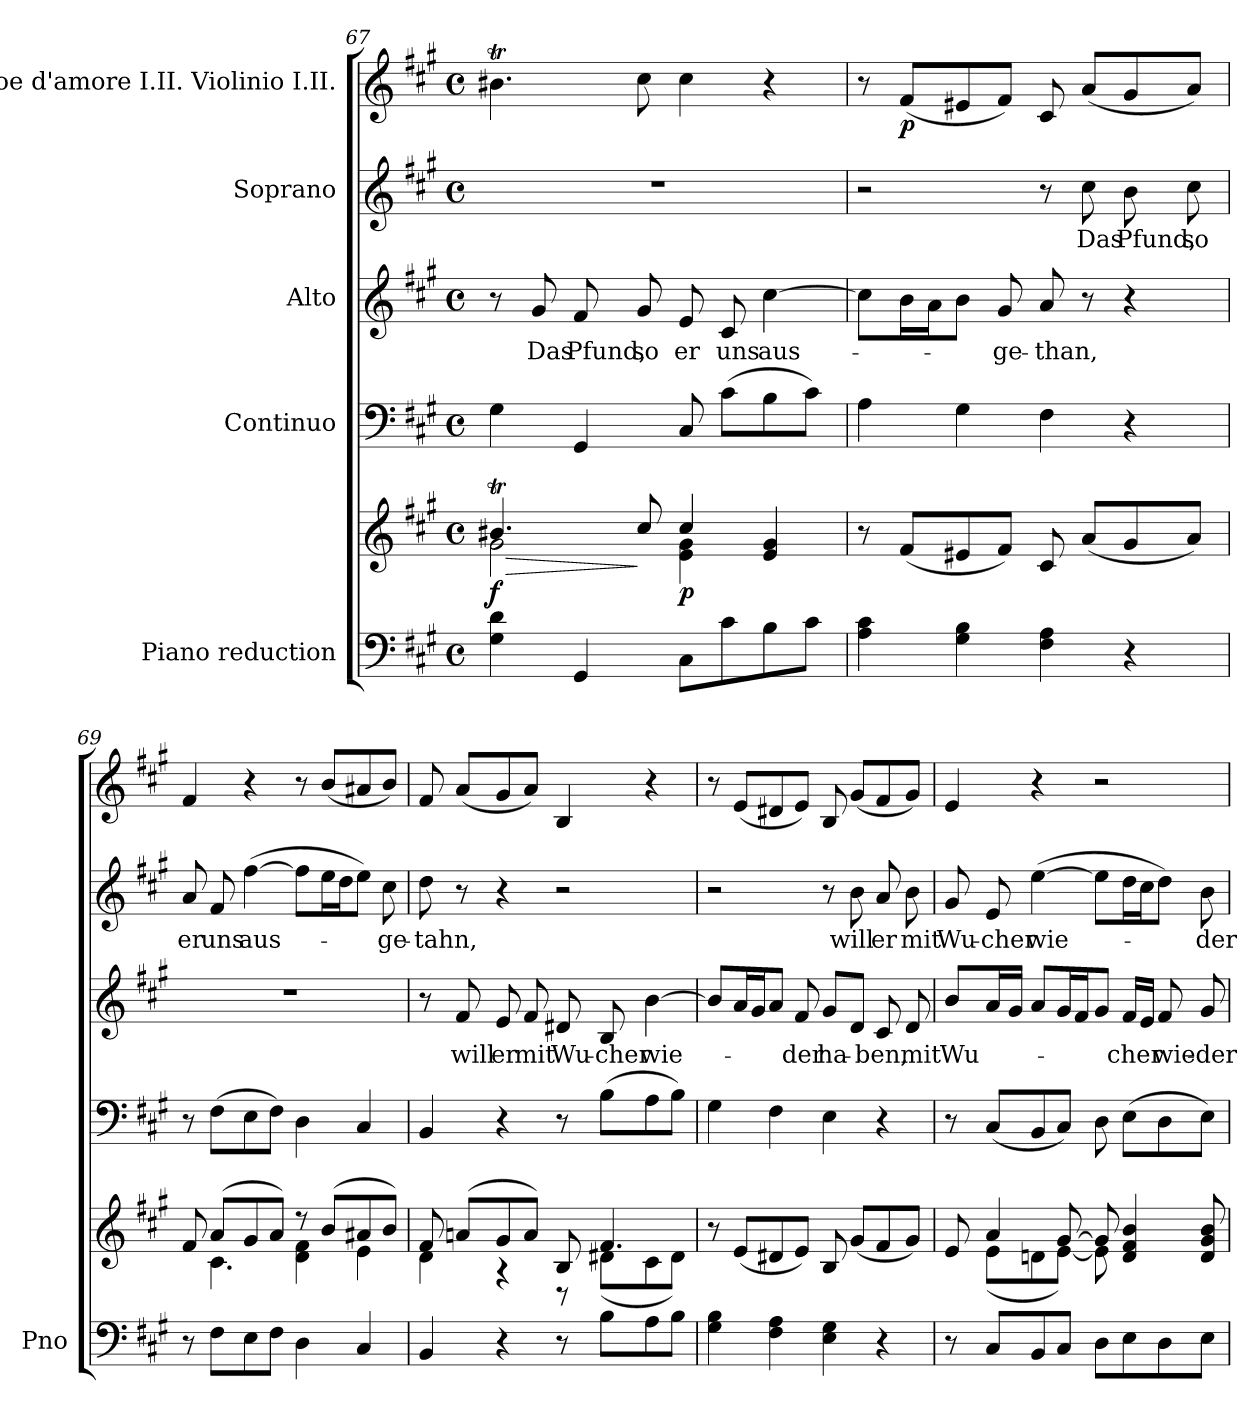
**kern	**kern	**dynam	**kern	**kern	**text	**kern	**text	**kern	**dynam
*part5	*part5	*part5	*part4	*part3	*part3	*part2	*part2	*part1	*part1
*staff6	*staff5	*staff5/6	*staff4	*staff3	*staff3	*staff2	*staff2	*staff1	*staff1
*I"Piano reduction	*	*	*I"Continuo	*I"Alto	*	*I"Soprano	*	*I"Oboe d'amore I.II. Violinio I.II.	*
*I'Pno	*	*	*	*	*	*	*	*	*
*clefF4	*clefG2	*	*clefF4	*clefG2	*	*clefG2	*	*clefG2	*
*k[f#c#g#]	*k[f#c#g#]	*	*k[f#c#g#]	*k[f#c#g#]	*	*k[f#c#g#]	*	*k[f#c#g#]	*
*M4/4	*M4/4	*	*M4/4	*M4/4	*	*M4/4	*	*M4/4	*
*met(c)	*met(c)	*	*met(c)	*met(c)	*	*met(c)	*	*met(c)	*
=67	=67	=67	=67	=67	=67	=67	=67	=67	=67
!	!	!LO:HP:b	!	!	!	!	!	!	!
*	*^	*	*	*	*	*	*	*	*
!	!	!	!LO:DY:n=1:b	!	!	!	!	!	!	!
4G#\ 4d\	4.b#Xt/	2g#\	> f	4G#\	8r	.	1r	.	4.b#Xt\	.
!	!	!	!	!	!	!LO:LY:b	!	!	!	!
.	.	.	.	.	8g#/	Das	.	.	.	.
!	!	!	!	!	!	!LO:LY:b	!	!	!	!
4GG#/	.	.	.	4GG#/	8f#/	Pfund,	.	.	.	.
!	!	!	!	!	!	!LO:LY:b	!	!	!	!
.	8cc#/	.	]	.	8g#/	so	.	.	8cc#\	.
!	!	!	!LO:DY:n=2:b	!	!	!LO:LY:b	!	!	!	!
8C#\L	4cc#/	4e\ 4g#\	p	8C#/	8e/	er	.	.	4cc#\	.
!	!	!	!	!	!	!LO:LY:b	!	!	!	!
8c#\	.	.	.	(8c#\L	8c#/	uns	.	.	.	.
!	!	!	!	!	!	!LO:LY:b	!	!	!	!
8B\	4e/ 4g#/	4ryy	.	8B\	[4cc#\	aus-	.	.	4r	.
8c#\J	.	.	.	8c#\J)	.	.	.	.	.	.
*	*v	*v	*	*	*	*	*	*	*	*
=68	=68	=68	=68	=68	=68	=68	=68	=68	=68
4A\ 4c#\	8r	.	4A\	8cc#\L]	.	2r	.	8r	.
!	!	!	!	!	!	!	!	!	!LO:DY:b
.	(8f#/L	.	.	16b\L	.	.	.	(8f#/L	p
.	.	.	.	16a\J	.	.	.	.	.
4G#\ 4B\	8e#X/	.	4G#\	8b\J	.	.	.	8e#X/	.
!	!	!	!	!	!LO:LY:b	!	!	!	!
.	8f#/J)	.	.	8g#/	-ge-	.	.	8f#/J)	.
!	!	!	!	!	!LO:LY:b	!	!	!	!
4F#\ 4A\	8c#/	.	4F#\	8a/	-than,	8r	.	8c#/	.
!	!	!	!	!	!	!	!LO:LY:b	!	!
.	(8a/L	.	.	8r	.	8cc#\	Das	(8a/L	.
!	!	!	!	!	!	!	!LO:LY:b	!	!
4r	8g#/	.	4r	4r	.	8b\	Pfund,	8g#/	.
!	!	!	!	!	!	!	!LO:LY:b	!	!
.	8a/J)	.	.	.	.	8cc#\	so	8a/J)	.
=69	=69	=69	=69	=69	=69	=69	=69	=69	=69
*	*^	*	*	*	*	*	*	*	*
!	!	!	!	!	!	!	!	!LO:LY:b	!	!
8r	8f#/	8ryy	.	8r	1r	.	8a/	er	4f#/	.
!	!	!	!	!	!	!	!	!LO:LY:b	!	!
8F#\L	(8a/L	4.c#\	.	(8F#\L	.	.	8f#/	uns	.	.
!	!	!	!	!	!	!	!	!LO:LY:b	!	!
8E\	8g#/	.	.	8E\	.	.	([4ff#\	aus-	4r	.
8F#\J	8a/J)	.	.	8F#\J)	.	.	.	.	.	.
4D\	8r	4d\ 4f#\	.	4D\	.	.	8ff#\L]	.	8r	.
.	(8b/L	.	.	.	.	.	16ee\L	.	(8b/L	.
.	.	.	.	.	.	.	16dd\J	.	.	.
4C#/	8a#X/	4e\	.	4C#/	.	.	8ee\J)	.	8a#X/	.
!	!	!	!	!	!	!	!	!LO:LY:b	!	!
.	8b/J)	.	.	.	.	.	8cc#\	-ge-	8b/J)	.
!!LO:PB:g=z
=70	=70	=70	=70	=70	=70	=70	=70	=70	=70	=70
!	!	!	!	!	!	!	!	!LO:LY:b	!	!
4BB/	8f#/	4d\	.	4BB/	8r	.	8dd\	-tahn,	8f#/	.
!	!	!	!	!	!	!LO:LY:b	!	!	!	!
.	(8an/L	.	.	.	8f#/	will	8r	.	(8a/L	.
!	!	!	!	!	!	!LO:LY:b	!	!	!	!
4r	8g#/	4r	.	4r	8e/	er	4r	.	8g#/	.
!	!	!	!	!	!	!LO:LY:b	!	!	!	!
.	8a/J)	.	.	.	8f#/	mit	.	.	8a/J)	.
!	!	!	!	!	!	!LO:LY:b	!	!	!	!
8r	8B/	8r	.	8r	8d#X/	Wu-	2r	.	4B/	.
!	!	!	!	!	!	!LO:LY:b	!	!	!	!
8B\L	4.f#/	(8d#X\L	.	(8B\L	8B/	-cher	.	.	.	.
!	!	!	!	!	!	!LO:LY:b	!	!	!	!
8A\	.	8c#\	.	8A\	[4b\	wie-	.	.	4r	.
8B\J	.	8d#\J)	.	8B\J)	.	.	.	.	.	.
*	*v	*v	*	*	*	*	*	*	*	*
=71	=71	=71	=71	=71	=71	=71	=71	=71	=71
4G#\ 4B\	8r	.	4G#\	8b/L]	.	2r	.	8r	.
.	(8e/L	.	.	16a/L	.	.	.	(8e/L	.
.	.	.	.	16g#/J	.	.	.	.	.
4F#\ 4A\	8d#X/	.	4F#\	8a/J	.	.	.	8d#X/	.
!	!	!	!	!	!LO:LY:b	!	!	!	!
.	8e/J)	.	.	8f#/	der	.	.	8e/J)	.
!	!	!	!	!	!LO:LY:b	!	!	!	!
4E\ 4G#\	8B/	.	4E\	8g#/L	ha-	8r	.	8B/	.
!	!	!	!	!	!	!	!LO:LY:b	!	!
.	(8g#/L	.	.	8d/J	.	8b\	will	(8g#/L	.
!	!	!	!	!	!LO:LY:b	!	!LO:LY:b	!	!
4r	8f#/	.	4r	8c#/	-ben,	8a/	er	8f#/	.
!	!	!	!	!	!LO:LY:b	!	!LO:LY:b	!	!
.	8g#/J)	.	.	8d/	mit	8b\	mit	8g#/J)	.
=72	=72	=72	=72	=72	=72	=72	=72	=72	=72
*	*^	*	*	*	*	*	*	*	*
!	!	!	!	!	!	!LO:LY:b	!	!LO:LY:b	!	!
8r	8e/	8ryy	.	8r	8b/L	Wu-	8g#/	Wu-	4e/	.
!	!	!	!	!	!	!	!	!LO:LY:b	!	!
8C#/L	4a/	(8e\L	.	(8C#/L	16a/L	.	8e/	-cher	.	.
.	.	.	.	.	16g#/JJ	.	.	.	.	.
!	!	!	!	!	!	!	!	!LO:LY:b	!	!
8BB/	.	8dn\	.	8BB/	8a/L	.	([4ee\	wie-	4r	.
8C#/J	[8g#/	[8e\J)	.	8C#/J)	16g#/L	.	.	.	.	.
.	.	.	.	.	16f#/J	.	.	.	.	.
8D\L	8g#/]	8e\]	.	8D\	8g#/J	.	8ee\L]	.	2r	.
!	!	!	!	!	!	!LO:LY:b	!	!	!	!
8E\	4d/ 4f#/ 4b/	8ryy	.	(8E\L	16f#/LL	cher	16dd\L	.	.	.
.	.	.	.	.	16e/JJ	.	16cc#\J	.	.	.
!	!	!	!	!	!	!LO:LY:b	!	!	!	!
8D\	.	4ryy	.	8D\	8f#/	wie-	8dd\J)	.	.	.
!	!	!	!	!	!	!LO:LY:b	!	!LO:LY:b	!	!
8E\J	8d/ 8g#/ 8b/	.	.	8E\J)	8g#/	-der	8b\	-der	.	.
*	*v	*v	*	*	*	*	*	*	*	*
=	=	=	=	=	=	=	=	=	=
*-	*-	*-	*-	*-	*-	*-	*-	*-	*-
